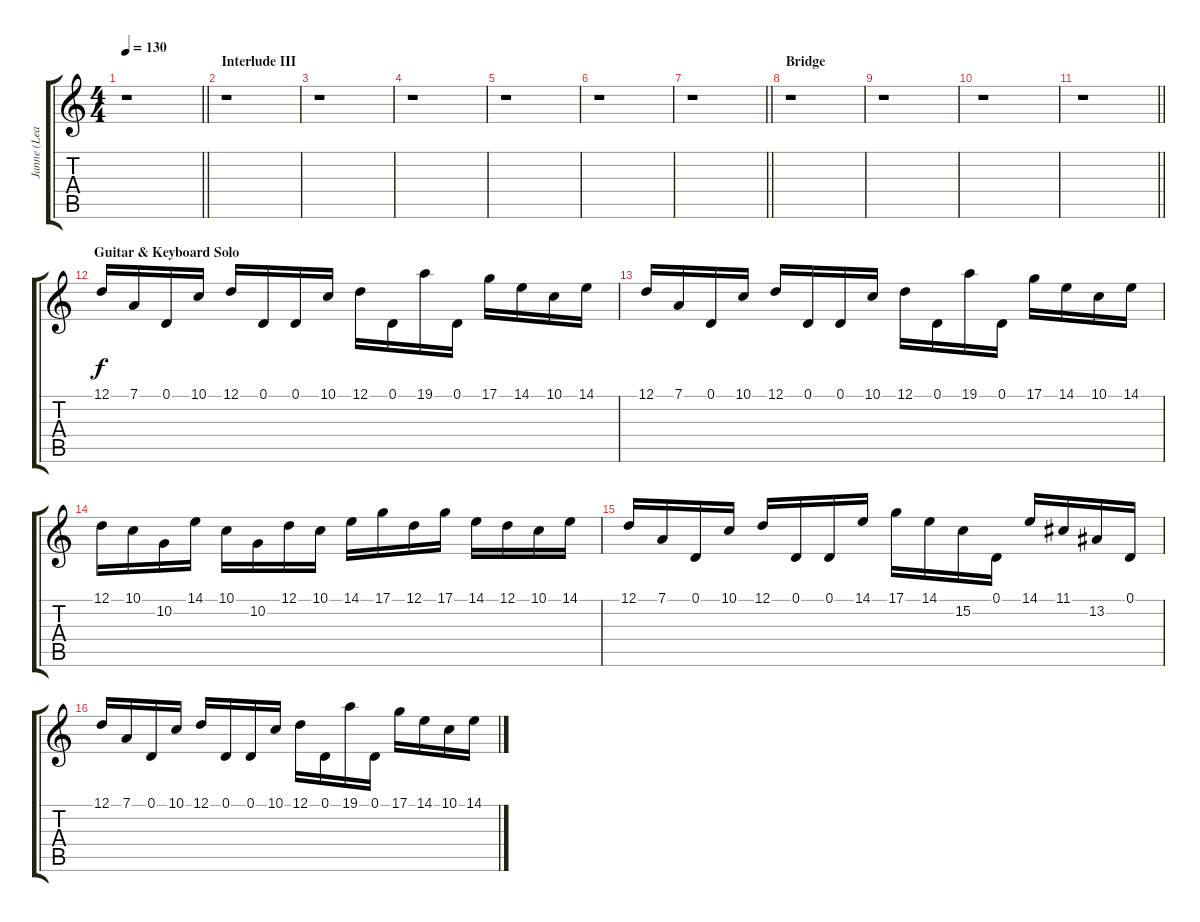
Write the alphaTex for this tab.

\track ("Janne (Lead II)" "Janne (Lea") {instrument synthstrings2}
\staff {score tabs}
\tuning (D4 A3 F3 C3 G2 C2) {hide}
\ts (4 4)
\tempo 130
\clef g2
\barLineRight lightlight
\ks c
r.1{dy f} |
\section ("" "Interlude III")
r.1 |
r.1 |
r.1 |
r.1 |
r.1 |
\barLineRight lightlight
r.1 |
\section ("" "Bridge")
r.1 |
r.1 |
r.1 |
\barLineRight lightlight
r.1 |
\section ("" "Guitar & Keyboard Solo")
12.1.16{volume 11 balance 8 instrument pad8sweep} 7.1.16 0.1.16 10.1.16 12.1.16 0.1.16 0.1.16 10.1.16 12.1.16 0.1.16 19.1.16 0.1.16 17.1.16 14.1.16 10.1.16 14.1.16 |
12.1.16 7.1.16 0.1.16 10.1.16 12.1.16 0.1.16 0.1.16 10.1.16 12.1.16 0.1.16 19.1.16 0.1.16 17.1.16 14.1.16 10.1.16 14.1.16 |
12.1.16 10.1.16 10.2.16 14.1.16 10.1.16 10.2.16 12.1.16 10.1.16 14.1.16 17.1.16 12.1.16 17.1.16 14.1.16 12.1.16 10.1.16 14.1.16 |
12.1.16 7.1.16 0.1.16 10.1.16 12.1.16 0.1.16 0.1.16 14.1.16 17.1.16 14.1.16 15.2.16 0.1.16 14.1.16 11.1.16 13.2.16 0.1.16 |
12.1.16 7.1.16 0.1.16 10.1.16 12.1.16 0.1.16 0.1.16 10.1.16 12.1.16 0.1.16 19.1.16 0.1.16 17.1.16 14.1.16 10.1.16 14.1.16
